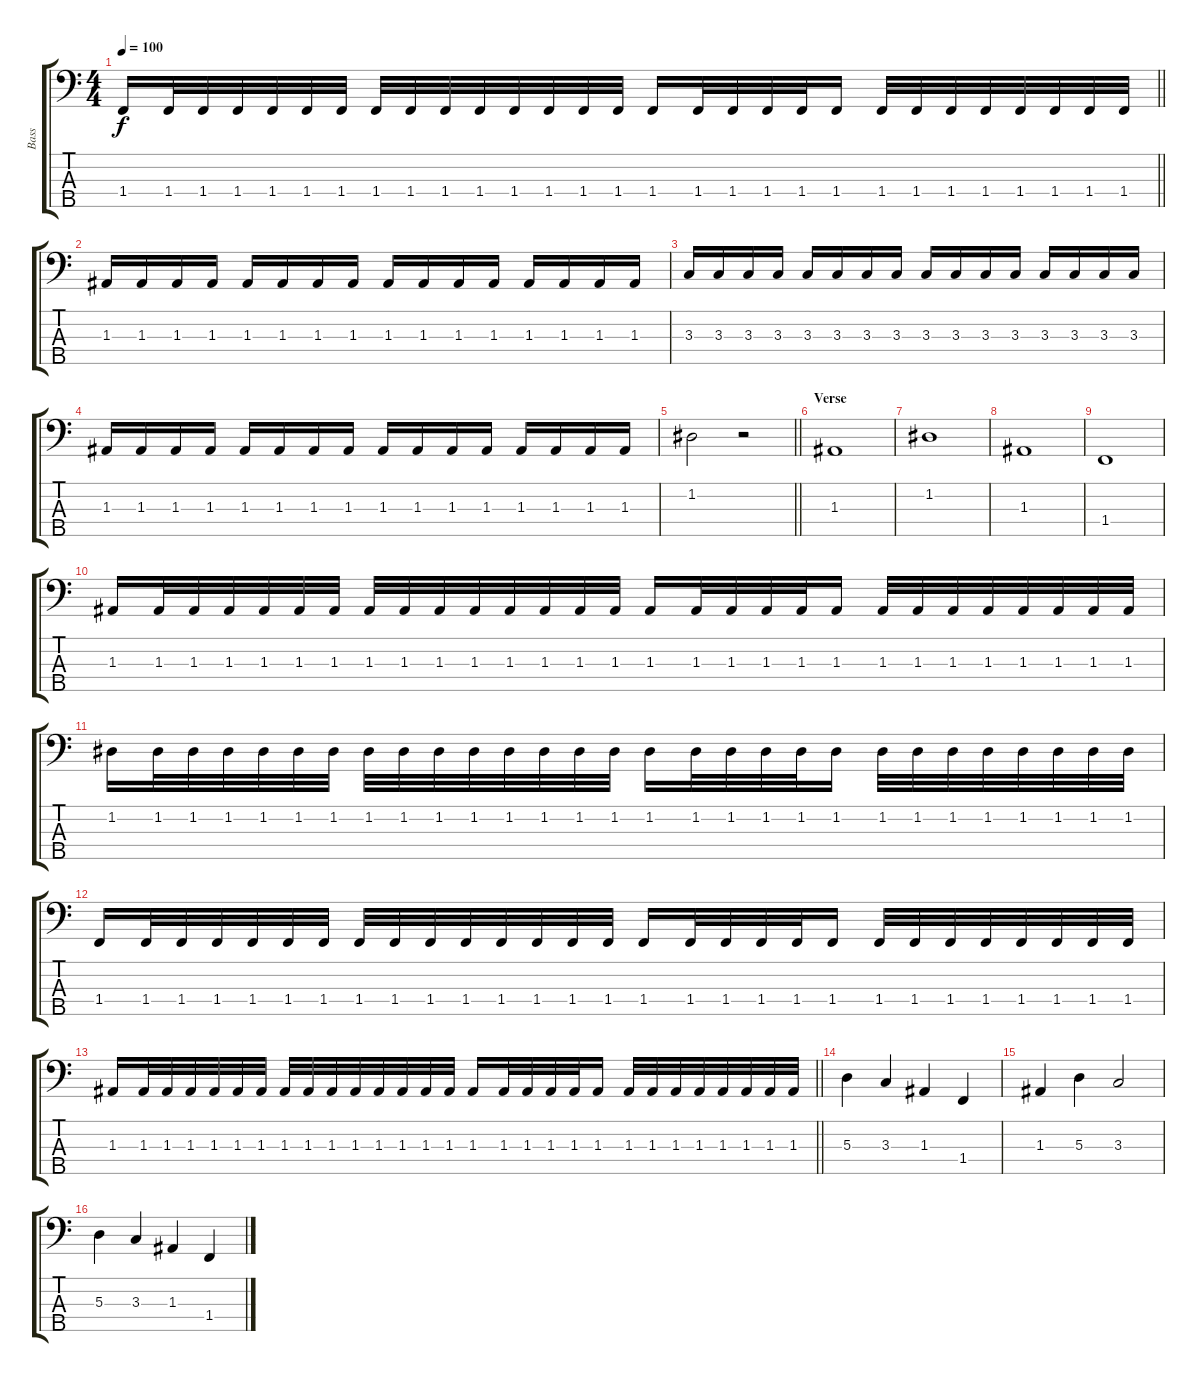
\track ("Bass" "Bass") {instrument electricbassfinger}
\staff {score tabs}
\tuning (G2 D2 A1 E1 B0) {hide}
\ts (4 4)
\tempo 100
\clef f4
\barLineRight lightlight
\ks c
1.4.16{dy f} 1.4.32 1.4.32 1.4.32 1.4.32 1.4.32 1.4.32 1.4.32 1.4.32 1.4.32 1.4.32 1.4.32 1.4.32 1.4.32 1.4.32 1.4.16 1.4.32 1.4.32 1.4.32 1.4.32 1.4.16 1.4.32 1.4.32 1.4.32 1.4.32 1.4.32 1.4.32 1.4.32 1.4.32 |
\section ("" "")
1.3.16 1.3.16 1.3.16 1.3.16 1.3.16 1.3.16 1.3.16 1.3.16 1.3.16 1.3.16 1.3.16 1.3.16 1.3.16 1.3.16 1.3.16 1.3.16 |
3.3.16 3.3.16 3.3.16 3.3.16 3.3.16 3.3.16 3.3.16 3.3.16 3.3.16 3.3.16 3.3.16 3.3.16 3.3.16 3.3.16 3.3.16 3.3.16 |
1.3.16 1.3.16 1.3.16 1.3.16 1.3.16 1.3.16 1.3.16 1.3.16 1.3.16 1.3.16 1.3.16 1.3.16 1.3.16 1.3.16 1.3.16 1.3.16 |
\barLineRight lightlight
1.2.2 r.2 |
\section ("" "Verse")
1.3.1 |
1.2.1 |
1.3.1 |
1.4.1 |
1.3.16 1.3.32 1.3.32 1.3.32 1.3.32 1.3.32 1.3.32 1.3.32 1.3.32 1.3.32 1.3.32 1.3.32 1.3.32 1.3.32 1.3.32 1.3.16 1.3.32 1.3.32 1.3.32 1.3.32 1.3.16 1.3.32 1.3.32 1.3.32 1.3.32 1.3.32 1.3.32 1.3.32 1.3.32 |
1.2.16 1.2.32 1.2.32 1.2.32 1.2.32 1.2.32 1.2.32 1.2.32 1.2.32 1.2.32 1.2.32 1.2.32 1.2.32 1.2.32 1.2.32 1.2.16 1.2.32 1.2.32 1.2.32 1.2.32 1.2.16 1.2.32 1.2.32 1.2.32 1.2.32 1.2.32 1.2.32 1.2.32 1.2.32 |
1.4.16 1.4.32 1.4.32 1.4.32 1.4.32 1.4.32 1.4.32 1.4.32 1.4.32 1.4.32 1.4.32 1.4.32 1.4.32 1.4.32 1.4.32 1.4.16 1.4.32 1.4.32 1.4.32 1.4.32 1.4.16 1.4.32 1.4.32 1.4.32 1.4.32 1.4.32 1.4.32 1.4.32 1.4.32 |
\barLineRight lightlight
1.3.16 1.3.32 1.3.32 1.3.32 1.3.32 1.3.32 1.3.32 1.3.32 1.3.32 1.3.32 1.3.32 1.3.32 1.3.32 1.3.32 1.3.32 1.3.16 1.3.32 1.3.32 1.3.32 1.3.32 1.3.16 1.3.32 1.3.32 1.3.32 1.3.32 1.3.32 1.3.32 1.3.32 1.3.32 |
\section ("" "")
5.3.4 3.3.4 1.3.4 1.4.4 |
1.3.4 5.3.4 3.3.2 |
5.3.4 3.3.4 1.3.4 1.4.4
